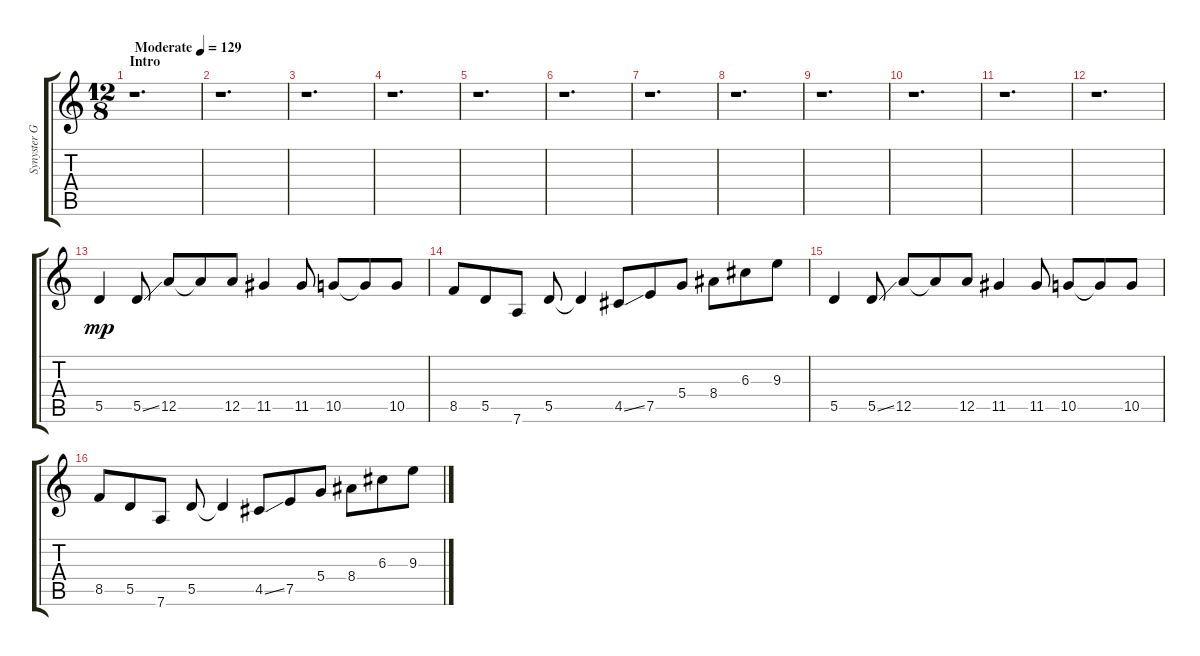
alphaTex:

\track ("Synyster Gates (Lead Guitar 2)" "Synyster G") {instrument distortionguitar}
\staff {score tabs}
\tuning (E4 B3 G3 D3 A2 D2) {hide}
\ts (12 8)
\section ("" "Intro")
\tempo (129 "Moderate")
\clef g2
\ks c
r.1{d dy mp instrument distortionguitar} |
r.1{d} |
r.1{d} |
r.1{d} |
r.1{d} |
r.1{d} |
r.1{d} |
r.1{d} |
r.1{d} |
r.1{d} |
r.1{d} |
r.1{d} |
5.5.4 5.5{ss}.8 12.5.8 12.5{t}.8 12.5.8 11.5.4 11.5.8 10.5.8 10.5{t}.8 10.5.8 |
8.5.8 5.5.8 7.6.8 5.5.8 5.5{t}.4 4.5{ss}.8 7.5.8 5.4.8 8.4.8 6.3.8 9.3.8 |
5.5.4 5.5{ss}.8 12.5.8 12.5{t}.8 12.5.8 11.5.4 11.5.8 10.5.8 10.5{t}.8 10.5.8 |
8.5.8 5.5.8 7.6.8 5.5.8 5.5{t}.4 4.5{ss}.8 7.5.8 5.4.8 8.4.8 6.3.8 9.3.8
